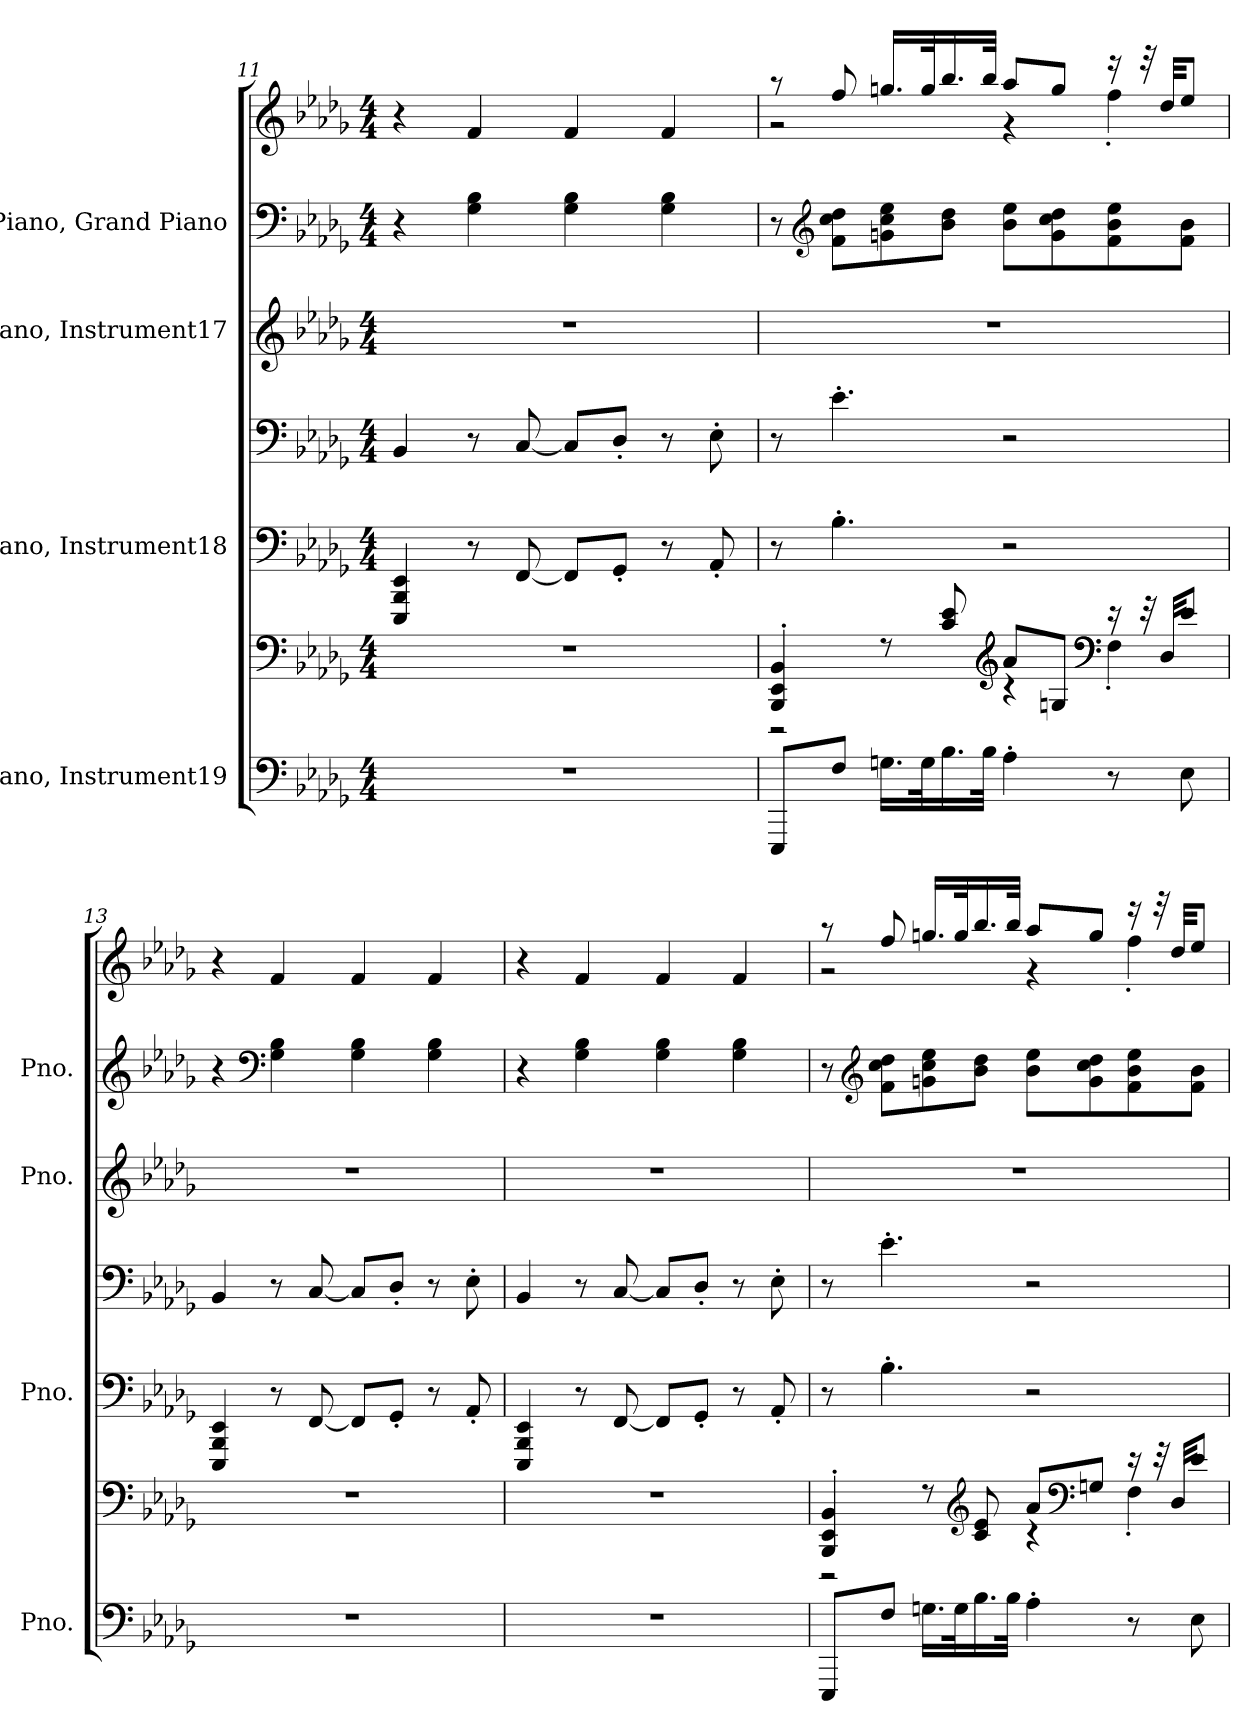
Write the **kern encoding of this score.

**kern	**kern	**kern	**kern	**kern	**kern	**kern
*part4	*part4	*part3	*part3	*part2	*part1	*part1
*staff7	*staff6	*staff5	*staff4	*staff3	*staff2	*staff1
*I"Piano, Instrument19	*	*I"Piano, Instrument18	*	*I"Piano, Instrument17	*I"Piano, Grand Piano	*
*I'Pno.	*	*I'Pno.	*	*I'Pno.	*I'Pno.	*
*clefF4	*clefF4	*clefF4	*clefF4	*clefG2	*clefF4	*clefG2
*k[b-e-a-d-g-]	*k[b-e-a-d-g-]	*k[b-e-a-d-g-]	*k[b-e-a-d-g-]	*k[b-e-a-d-g-]	*k[b-e-a-d-g-]	*k[b-e-a-d-g-]
*M4/4	*M4/4	*M4/4	*M4/4	*M4/4	*M4/4	*M4/4
=11	=11	=11	=11	=11	=11	=11
1r	1r	4EEE-/ 4BBB-/ 4EE-/	4BB-/	1r	4r	4r
.	.	8r	8r	.	4G-\ 4B-\	4f/
.	.	[8FF/	[8C/	.	.	.
.	.	8FF/L]	8C/L]	.	4G-\ 4B-\	4f/
.	.	8GG-'/J	8D-'/J	.	.	.
.	.	8r	8r	.	4G-\ 4B-\	4f/
.	.	8AA-'/	8E-'\	.	.	.
!!LO:PB:g=z
=12	=12	=12	=12	=12	=12	=12
*	*^	*	*	*	*	*^
8EEE-/L	4BBB-/' 4EE-/' 4BB-/'	2r	8r	8r	1r	8r	8r	2r
*	*	*	*	*	*	*clefG2	*	*
8F/J	.	.	4.B-'\	4.e-'\	.	8f\ 8cc\ 8dd-\L	8ff/	.
16.Gn\LL	8r	.	.	.	.	8gn\ 8cc\ 8ee-\	16.ggn/LL	.
32G\K	.	.	.	.	.	.	32gg/K	.
16.B-\	8c/ 8e-/	.	.	.	.	8b-\ 8dd-\J	16.bb-/	.
32B-\JJk	.	.	.	.	.	.	32bb-/JJk	.
*	*clefG2	*	*	*	*	*	*	*
4A-'\	8a-/L	4r	2r	2r	.	8b-\ 8ee-\L	8aa-/L	4r
.	8Gn/J	.	.	.	.	8g\ 8cc\ 8dd-\	8gg/J	.
*	*clefF4	*	*	*	*	*	*	*
8r	16r	4F'\	.	.	.	8f\ 8b-\ 8ee-\	16r	4ff'\
.	32r	.	.	.	.	.	32r	.
.	32D-/KKL	.	.	.	.	.	32dd-/KKL	.
8E-\	8e-/J	.	.	.	.	8f\ 8b-\J	8ee-/J	.
*	*v	*v	*	*	*	*	*v	*v
=13	=13	=13	=13	=13	=13	=13
1r	1r	4EEE-/ 4BBB-/ 4EE-/	4BB-/	1r	4r	4r
*	*	*	*	*	*clefF4	*
.	.	8r	8r	.	4G-\ 4B-\	4f/
.	.	[8FF/	[8C/	.	.	.
.	.	8FF/L]	8C/L]	.	4G-\ 4B-\	4f/
.	.	8GG-'/J	8D-'/J	.	.	.
.	.	8r	8r	.	4G-\ 4B-\	4f/
.	.	8AA-'/	8E-'\	.	.	.
=14	=14	=14	=14	=14	=14	=14
1r	1r	4EEE-/ 4BBB-/ 4EE-/	4BB-/	1r	4r	4r
.	.	8r	8r	.	4G-\ 4B-\	4f/
.	.	[8FF/	[8C/	.	.	.
.	.	8FF/L]	8C/L]	.	4G-\ 4B-\	4f/
.	.	8GG-'/J	8D-'/J	.	.	.
.	.	8r	8r	.	4G-\ 4B-\	4f/
.	.	8AA-'/	8E-'\	.	.	.
!!LO:PB:g=z
=15	=15	=15	=15	=15	=15	=15
*	*^	*	*	*	*	*^
8EEE-/L	4BBB-/' 4EE-/' 4BB-/'	2r	8r	8r	1r	8r	8r	2r
*	*	*	*	*	*	*clefG2	*	*
8F/J	.	.	4.B-'\	4.e-'\	.	8f\ 8cc\ 8dd-\L	8ff/	.
16.Gn\LL	8r	.	.	.	.	8gn\ 8cc\ 8ee-\	16.ggn/LL	.
32G\K	.	.	.	.	.	.	32gg/K	.
*	*clefG2	*	*	*	*	*	*	*
16.B-\	8c/ 8e-/	.	.	.	.	8b-\ 8dd-\J	16.bb-/	.
32B-\JJk	.	.	.	.	.	.	32bb-/JJk	.
4A-'\	8a-/L	4r	2r	2r	.	8b-\ 8ee-\L	8aa-/L	4r
*	*clefF4	*	*	*	*	*	*	*
.	8Gn/J	.	.	.	.	8g\ 8cc\ 8dd-\	8gg/J	.
8r	16r	4F'\	.	.	.	8f\ 8b-\ 8ee-\	16r	4ff'\
.	32r	.	.	.	.	.	32r	.
.	32D-/KKL	.	.	.	.	.	32dd-/KKL	.
8E-\	8e-/J	.	.	.	.	8f\ 8b-\J	8ee-/J	.
*	*v	*v	*	*	*	*	*v	*v
=	=	=	=	=	=	=
*-	*-	*-	*-	*-	*-	*-
